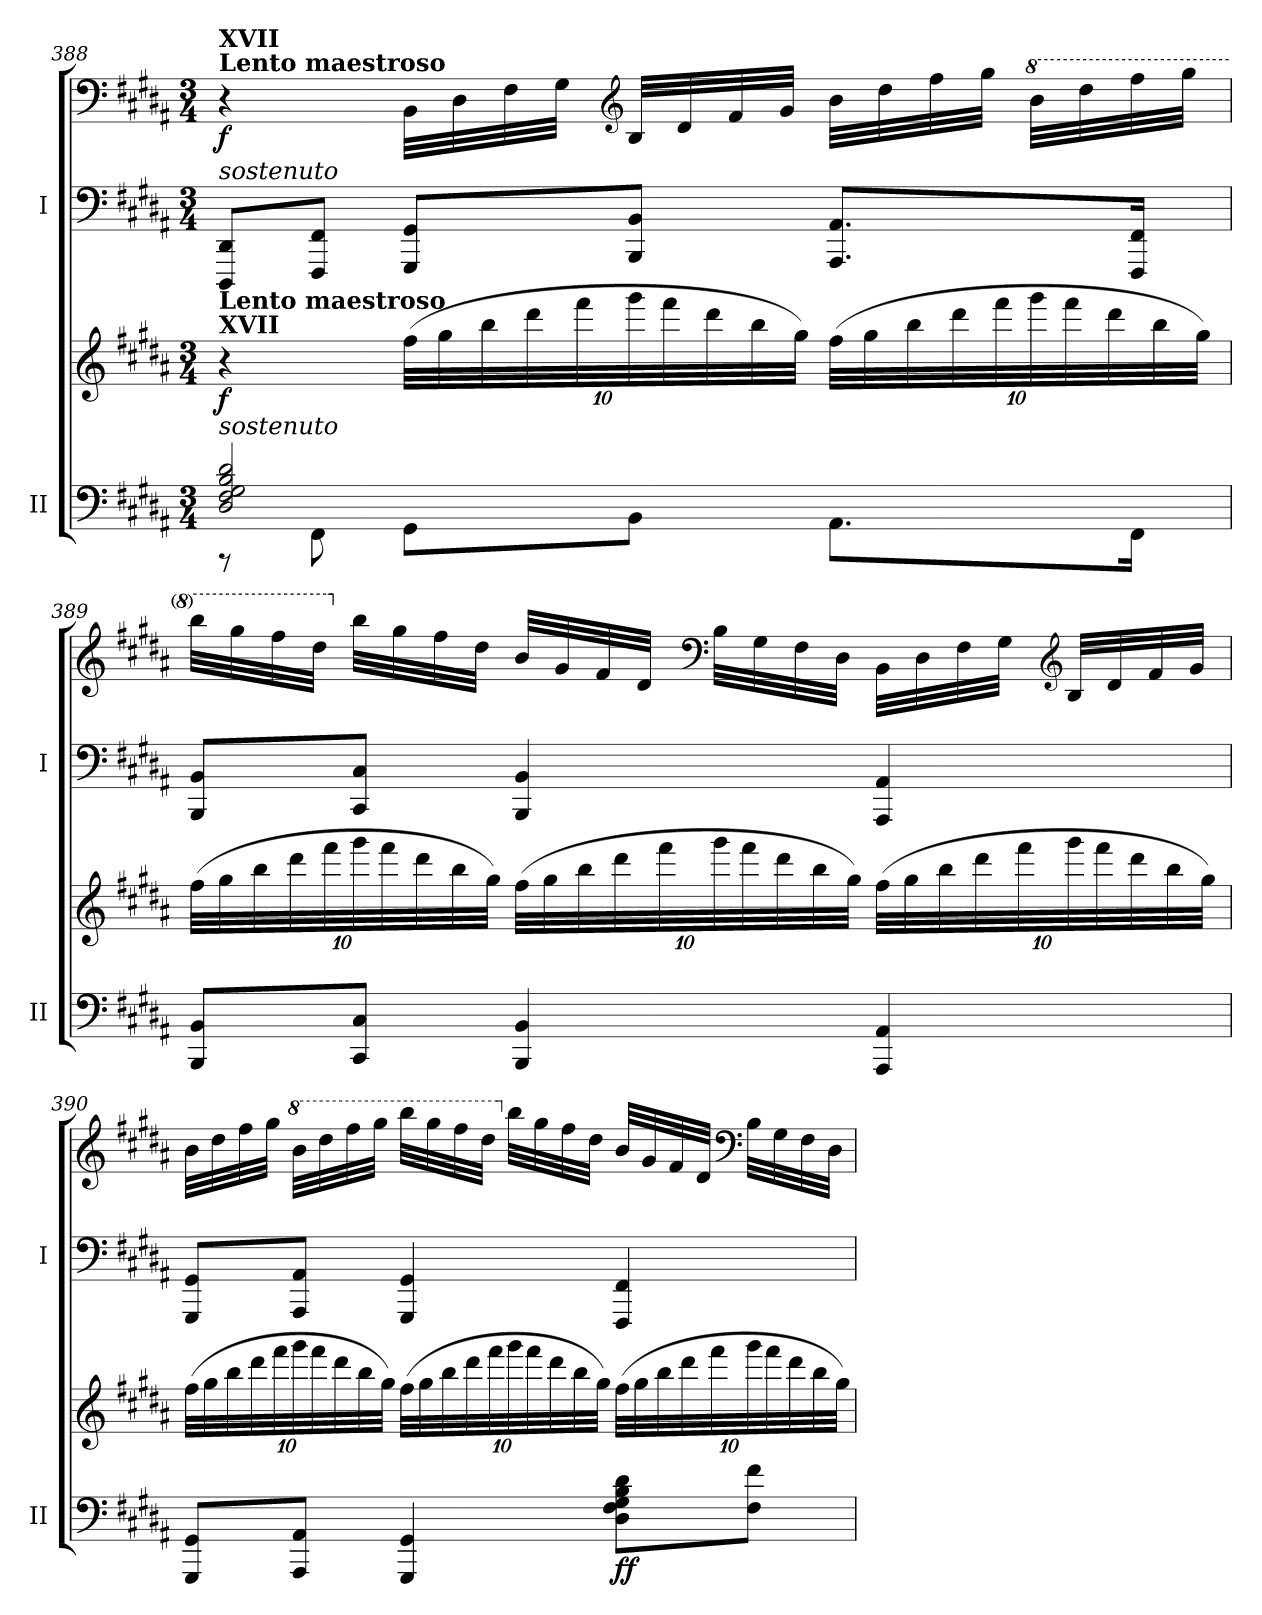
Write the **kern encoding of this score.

**kern	**kern	**dynam	**kern	**kern	**dynam
*part2	*part2	*part2	*part1	*part1	*part1
*staff4	*staff3	*staff3/4	*staff2	*staff1	*staff1/2
*I"II	*	*	*I"I	*	*
*I'II	*	*	*I'I	*	*
!!LO:PB:g=z
*clefF4	*clefG2	*	*clefF4	*clefF4	*
*k[f#c#g#d#a#]	*k[f#c#g#d#a#]	*	*k[f#c#g#d#a#]	*k[f#c#g#d#a#]	*
*B:	*B:	*	*B:	*B:	*
*M3/4	*M3/4	*	*M3/4	*M3/4	*
=388	=388	=388	=388	=388	=388
*^	*	*	*	*	*
!	!	!	!	!	!LO:TX:a:B:t=Lento maestroso	!
!	!	!	!	!	!LO:TX:a:B:t=XVII	!
!	!	!	!	!LO:TX:a:i:t=sostenuto	!	!
!	!	!LO:TX:a:B:t=XVII	!	!	!	!
!	!	!LO:TX:a:B:t=Lento maestroso	!	!	!	!
!LO:TX:a:i:t=sostenuto	!	!	!	!	!	!
!	!	!	!LO:DY:b	!	!	!LO:DY:b
8rAAA	2D#/ 2F#/ 2G#/ 2B/ 2d#/	4r	f	8DDD#/ 8DD#/L	4r	f
8FF#\	.	.	.	8FFF#/ 8FF#/J	.	.
*	*	*Xbrackettup	*	*	*	*
8GG#\L	.	(40ff#\LLL	.	8GGG#/ 8GG#/L	32BB\LLL	.
.	.	40gg#\	.	.	.	.
.	.	.	.	.	32D#\	.
.	.	40bb\	.	.	.	.
.	.	.	.	.	32F#\	.
.	.	40ddd#\	.	.	.	.
.	.	.	.	.	32G#\JJJ	.
.	.	40fff#\	.	.	.	.
*	*	*	*	*	*clefG2	*
8BB\J	.	40ggg#\	.	8BBB/ 8BB/J	32B/LLL	.
.	.	40fff#\	.	.	.	.
.	.	.	.	.	32d#/	.
.	.	40ddd#\	.	.	.	.
.	.	.	.	.	32f#/	.
.	.	40bb\	.	.	.	.
.	.	.	.	.	32g#/JJJ	.
.	.	40gg#\JJJ)	.	.	.	.
8.AA#\L	4ryy	(40ff#\LLL	.	8.AAA#/ 8.AA#/L	32b\LLL	.
.	.	40gg#\	.	.	.	.
.	.	.	.	.	32dd#\	.
.	.	40bb\	.	.	.	.
.	.	.	.	.	32ff#\	.
.	.	40ddd#\	.	.	.	.
.	.	.	.	.	32gg#\JJJ	.
.	.	40fff#\	.	.	.	.
*	*	*	*	*	*8va	*
.	.	40ggg#\	.	.	32bb\LLL	.
.	.	40fff#\	.	.	.	.
.	.	.	.	.	32ddd#\	.
.	.	40ddd#\	.	.	.	.
16FF#\Jk	.	.	.	16FFF#/ 16FF#/Jk	32fff#\	.
.	.	40bb\	.	.	.	.
.	.	.	.	.	32ggg#\JJJ	.
.	.	40gg#\JJJ)	.	.	.	.
*v	*v	*	*	*	*	*
!!LO:LB:g=z
=389	=389	=389	=389	=389	=389
8BBB/ 8BB/L	(40ff#\LLL	.	8BBB/ 8BB/L	32bbb\LLL	.
.	40gg#\	.	.	.	.
.	.	.	.	32ggg#\	.
.	40bb\	.	.	.	.
.	.	.	.	32fff#\	.
.	40ddd#\	.	.	.	.
.	.	.	.	32ddd#\JJJ	.
.	40fff#\	.	.	.	.
*	*	*	*	*X8va	*
8CC#/ 8C#/J	40ggg#\	.	8CC#/ 8C#/J	32bb\LLL	.
.	40fff#\	.	.	.	.
.	.	.	.	32gg#\	.
.	40ddd#\	.	.	.	.
.	.	.	.	32ff#\	.
.	40bb\	.	.	.	.
.	.	.	.	32dd#\JJJ	.
.	40gg#\JJJ)	.	.	.	.
4BBB/ 4BB/	(40ff#\LLL	.	4BBB/ 4BB/	32b/LLL	.
.	40gg#\	.	.	.	.
.	.	.	.	32g#/	.
.	40bb\	.	.	.	.
.	.	.	.	32f#/	.
.	40ddd#\	.	.	.	.
.	.	.	.	32d#/JJJ	.
.	40fff#\	.	.	.	.
*	*	*	*	*clefF4	*
.	40ggg#\	.	.	32B\LLL	.
.	40fff#\	.	.	.	.
.	.	.	.	32G#\	.
.	40ddd#\	.	.	.	.
.	.	.	.	32F#\	.
.	40bb\	.	.	.	.
.	.	.	.	32D#\JJJ	.
.	40gg#\JJJ)	.	.	.	.
4AAA#/ 4AA#/	(40ff#\LLL	.	4AAA#/ 4AA#/	32BB\LLL	.
.	40gg#\	.	.	.	.
.	.	.	.	32D#\	.
.	40bb\	.	.	.	.
.	.	.	.	32F#\	.
.	40ddd#\	.	.	.	.
.	.	.	.	32G#\JJJ	.
.	40fff#\	.	.	.	.
*	*	*	*	*clefG2	*
.	40ggg#\	.	.	32B/LLL	.
.	40fff#\	.	.	.	.
.	.	.	.	32d#/	.
.	40ddd#\	.	.	.	.
.	.	.	.	32f#/	.
.	40bb\	.	.	.	.
.	.	.	.	32g#/JJJ	.
.	40gg#\JJJ)	.	.	.	.
!!LO:LB:g=z
=390	=390	=390	=390	=390	=390
8GGG#/ 8GG#/L	(40ff#\LLL	.	8GGG#/ 8GG#/L	32b\LLL	.
.	40gg#\	.	.	.	.
.	.	.	.	32dd#\	.
.	40bb\	.	.	.	.
.	.	.	.	32ff#\	.
.	40ddd#\	.	.	.	.
.	.	.	.	32gg#\JJJ	.
.	40fff#\	.	.	.	.
*	*	*	*	*8va	*
8AAA#/ 8AA#/J	40ggg#\	.	8AAA#/ 8AA#/J	32bb\LLL	.
.	40fff#\	.	.	.	.
.	.	.	.	32ddd#\	.
.	40ddd#\	.	.	.	.
.	.	.	.	32fff#\	.
.	40bb\	.	.	.	.
.	.	.	.	32ggg#\JJJ	.
.	40gg#\JJJ)	.	.	.	.
4GGG#/ 4GG#/	(40ff#\LLL	.	4GGG#/ 4GG#/	32bbb\LLL	.
.	40gg#\	.	.	.	.
.	.	.	.	32ggg#\	.
.	40bb\	.	.	.	.
.	.	.	.	32fff#\	.
.	40ddd#\	.	.	.	.
.	.	.	.	32ddd#\JJJ	.
.	40fff#\	.	.	.	.
*	*	*	*	*X8va	*
.	40ggg#\	.	.	32bb\LLL	.
.	40fff#\	.	.	.	.
.	.	.	.	32gg#\	.
.	40ddd#\	.	.	.	.
.	.	.	.	32ff#\	.
.	40bb\	.	.	.	.
.	.	.	.	32dd#\JJJ	.
.	40gg#\JJJ)	.	.	.	.
!	!	!LO:DY:b=2	!	!	!
8D#\ 8F#\ 8G#\ 8B\ 8d#\L	(40ff#\LLL	ff	4FFF#/ 4FF#/	32b/LLL	.
.	40gg#\	.	.	.	.
.	.	.	.	32g#/	.
.	40bb\	.	.	.	.
.	.	.	.	32f#/	.
.	40ddd#\	.	.	.	.
.	.	.	.	32d#/JJJ	.
.	40fff#\	.	.	.	.
*	*	*	*	*clefF4	*
8F#\ 8f#\J	40ggg#\	.	.	32B\LLL	.
.	40fff#\	.	.	.	.
.	.	.	.	32G#\	.
.	40ddd#\	.	.	.	.
.	.	.	.	32F#\	.
.	40bb\	.	.	.	.
.	.	.	.	32D#\JJJ	.
.	40gg#\JJJ)	.	.	.	.
=	=	=	=	=	=
*-	*-	*-	*-	*-	*-
